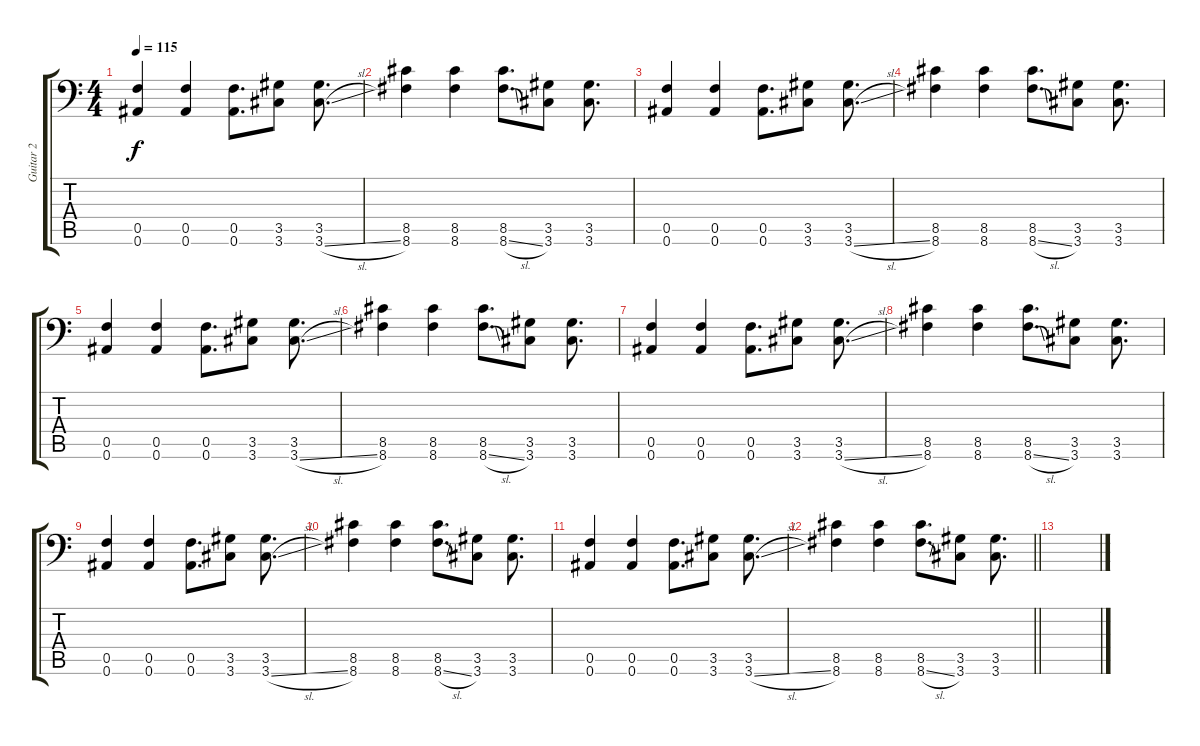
\track ("Guitar 2" "Guitar 2") {instrument distortionguitar}
\staff {score tabs}
\tuning (C4 G3 Eb3 Bb2 F2 Bb1) {hide}
\ts (4 4)
\tempo 115
\clef f4
\ks c
(0.5 0.6).4{dy f} (0.5 0.6).4 (0.5 0.6).8{d} (3.5 3.6).8 (3.5 3.6{sl}).8{d} |
(8.5 8.6).4 (8.5 8.6).4 (8.5 8.6{sl}).8{d} (3.5 3.6).8 (3.5 3.6).8{d} |
(0.5 0.6).4 (0.5 0.6).4 (0.5 0.6).8{d} (3.5 3.6).8 (3.5 3.6{sl}).8{d} |
(8.5 8.6).4 (8.5 8.6).4 (8.5 8.6{sl}).8{d} (3.5 3.6).8 (3.5 3.6).8{d} |
(0.5 0.6).4 (0.5 0.6).4 (0.5 0.6).8{d} (3.5 3.6).8 (3.5 3.6{sl}).8{d} |
(8.5 8.6).4 (8.5 8.6).4 (8.5 8.6{sl}).8{d} (3.5 3.6).8 (3.5 3.6).8{d} |
(0.5 0.6).4 (0.5 0.6).4 (0.5 0.6).8{d} (3.5 3.6).8 (3.5 3.6{sl}).8{d} |
(8.5 8.6).4 (8.5 8.6).4 (8.5 8.6{sl}).8{d} (3.5 3.6).8 (3.5 3.6).8{d} |
(0.5 0.6).4 (0.5 0.6).4 (0.5 0.6).8{d} (3.5 3.6).8 (3.5 3.6{sl}).8{d} |
(8.5 8.6).4 (8.5 8.6).4 (8.5 8.6{sl}).8{d} (3.5 3.6).8 (3.5 3.6).8{d} |
(0.5 0.6).4 (0.5 0.6).4 (0.5 0.6).8{d} (3.5 3.6).8 (3.5 3.6{sl}).8{d} |
\barLineRight lightlight
(8.5 8.6).4 (8.5 8.6).4 (8.5 8.6{sl}).8{d} (3.5 3.6).8 (3.5 3.6).8{d} |
\section ("" "")
